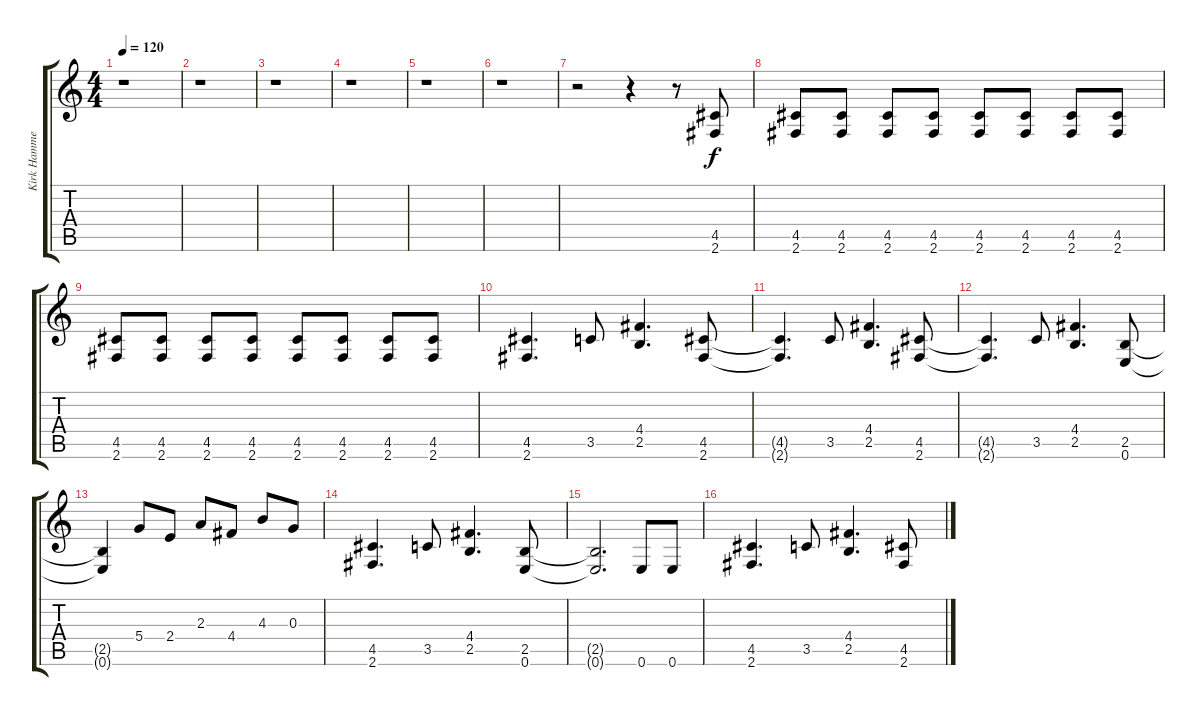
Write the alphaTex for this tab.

\track ("Kirk Hammett (Rhythm)" "Kirk Hamme") {instrument acousticguitarsteel}
\staff {score tabs}
\tuning (E4 B3 G3 D3 A2 E2) {hide}
\ts (4 4)
\tempo 120
\clef g2
\ks c
r.1{dy f} |
r.1 |
r.1 |
r.1 |
r.1 |
r.1 |
r.2 r.4 r.8 (4.5 2.6).8 |
(4.5 2.6).8 (4.5 2.6).8 (4.5 2.6).8 (4.5 2.6).8 (4.5 2.6).8 (4.5 2.6).8 (4.5 2.6).8 (4.5 2.6).8 |
(4.5 2.6).8 (4.5 2.6).8 (4.5 2.6).8 (4.5 2.6).8 (4.5 2.6).8 (4.5 2.6).8 (4.5 2.6).8 (4.5 2.6).8 |
(4.5 2.6).4{d} 3.5.8 (4.4 2.5).4{d} (4.5 2.6).8 |
(4.5{t} 2.6{t}).4{d} 3.5.8 (4.4 2.5).4{d} (4.5 2.6).8 |
(4.5{t} 2.6{t}).4{d} 3.5.8 (4.4 2.5).4{d} (2.5 0.6).8 |
(2.5{t} 0.6{t}).4 5.4.8 2.4.8 2.3.8 4.4.8 4.3.8 0.3.8 |
(4.5 2.6).4{d} 3.5.8 (4.4 2.5).4{d} (2.5 0.6).8 |
(2.5{t} 0.6{t}).2{d} 0.6.8 0.6.8 |
(4.5 2.6).4{d} 3.5.8 (4.4 2.5).4{d} (4.5 2.6).8
